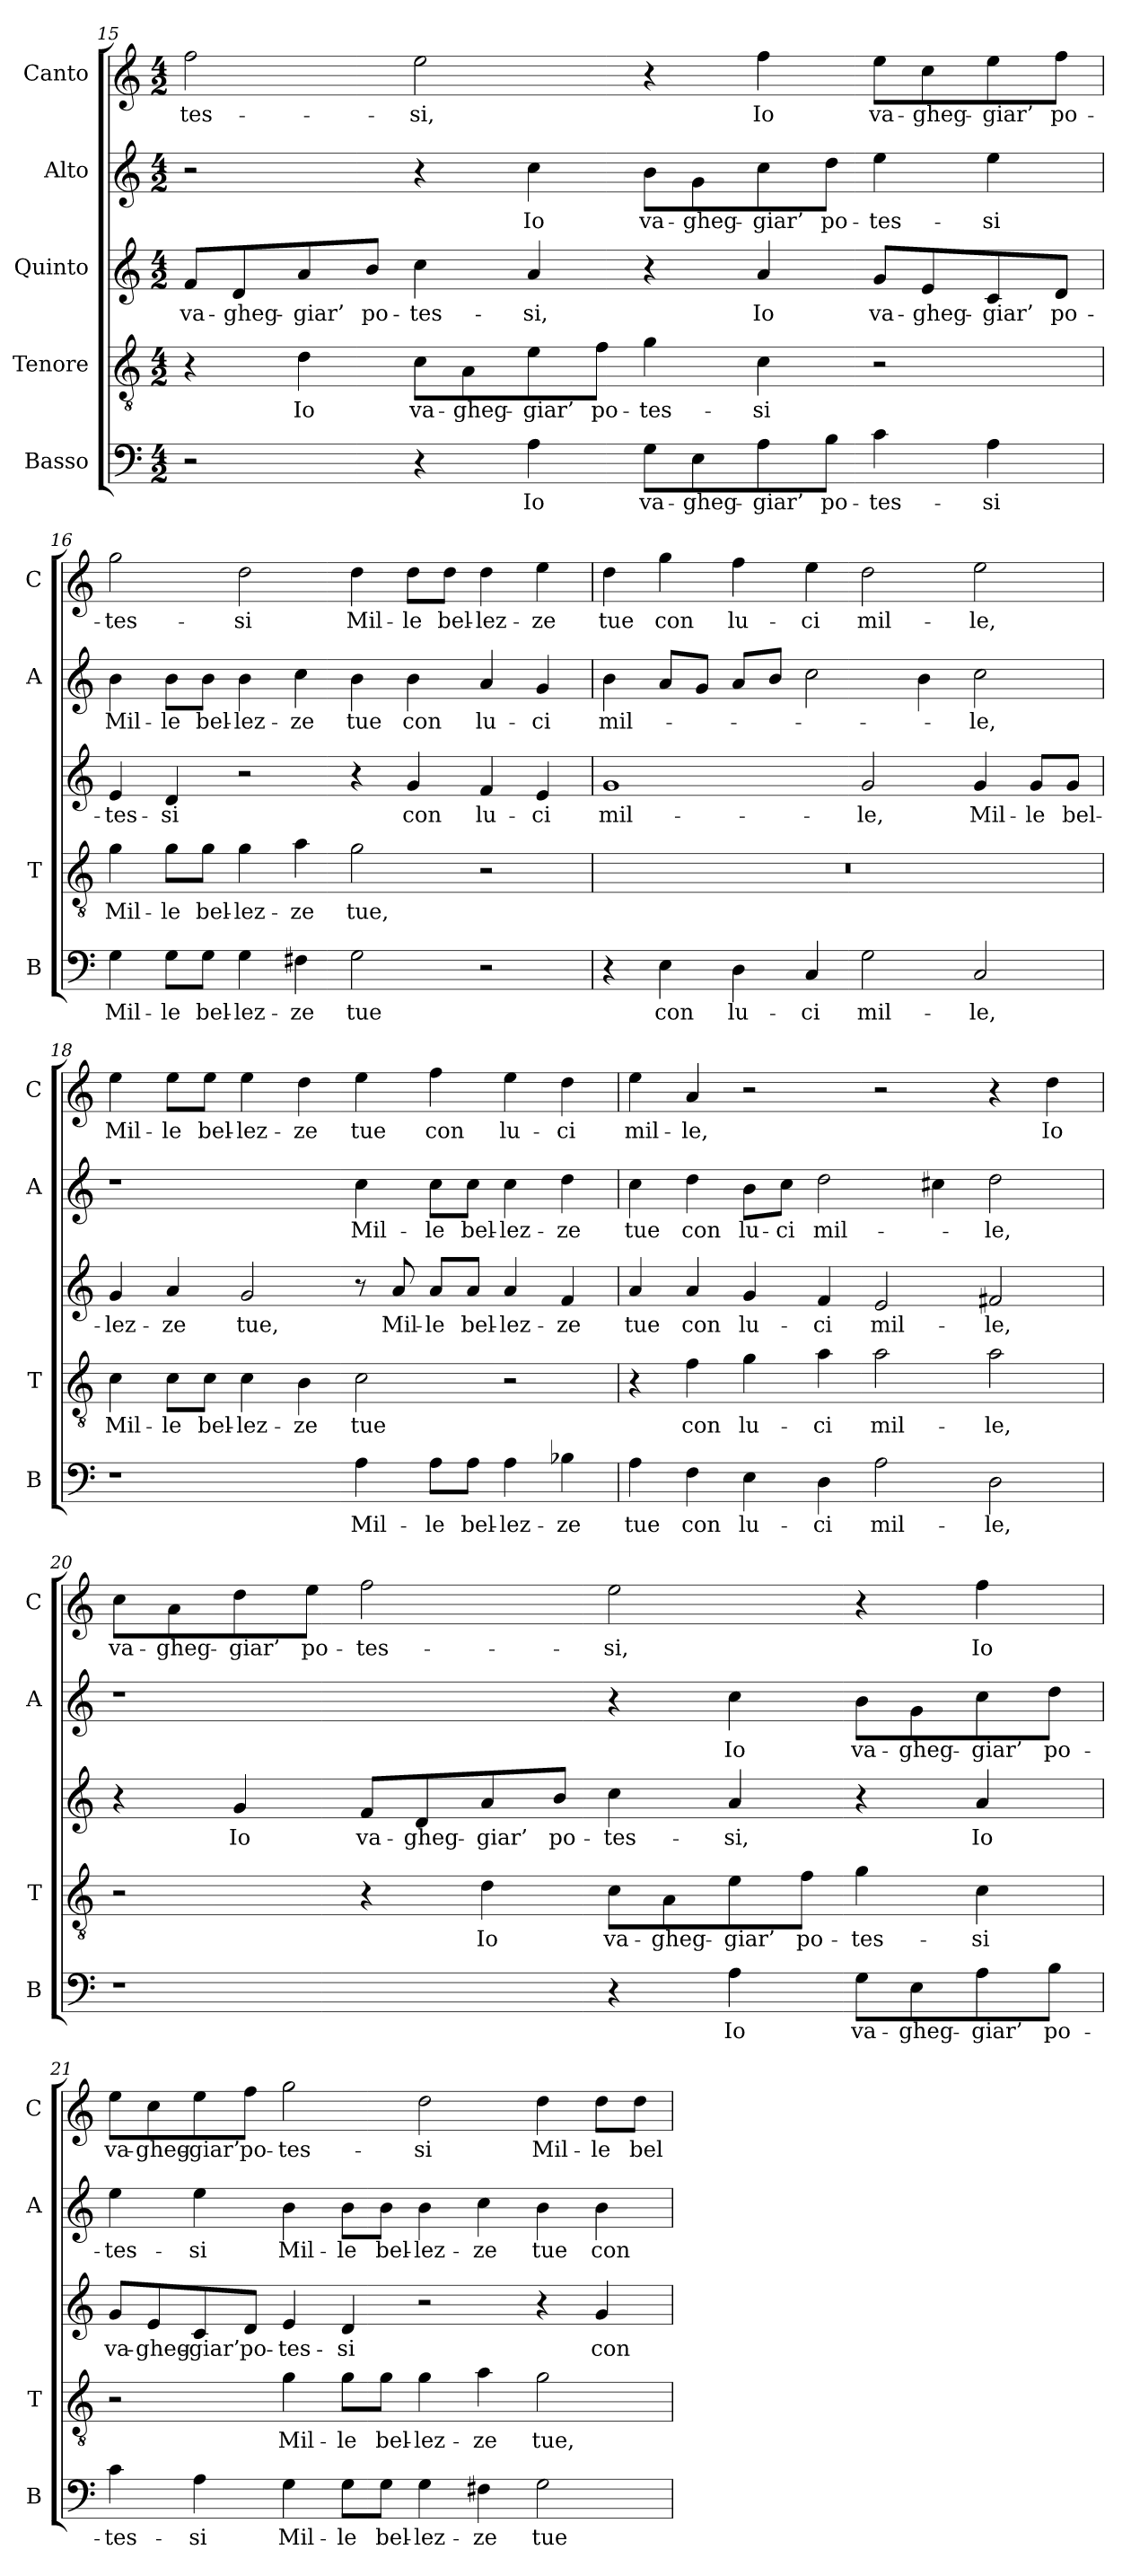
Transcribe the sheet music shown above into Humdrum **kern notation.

**kern	**text	**kern	**text	**kern	**text	**kern	**text	**kern	**text
*part5	*part5	*part4	*part4	*part3	*part3	*part2	*part2	*part1	*part1
*staff5	*staff5	*staff4	*staff4	*staff3	*staff3	*staff2	*staff2	*staff1	*staff1
*I"Basso	*	*I"Tenore	*	*I"Quinto	*	*I"Alto	*	*I"Canto	*
*I'B	*	*I'T	*	*	*	*I'A	*	*I'C	*
*clefF4	*	*clefGv2	*	*clefG2	*	*clefG2	*	*clefG2	*
*k[]	*	*k[]	*	*k[]	*	*k[]	*	*k[]	*
*M4/2	*	*M4/2	*	*M4/2	*	*M4/2	*	*M4/2	*
=15	=15	=15	=15	=15	=15	=15	=15	=15	=15
2r	.	4r	.	8fL	va-	2r	.	2ff	-tes-
.	.	.	.	8d	-gheg-	.	.	.	.
.	.	4d	Io	8a	-giar’	.	.	.	.
.	.	.	.	8bJ	po-	.	.	.	.
4r	.	8cL	va-	4cc	-tes-	4r	.	2ee	-si,
.	.	8A	-gheg-	.	.	.	.	.	.
4A	Io	8e	-giar’	4a	-si,	4cc	Io	.	.
.	.	8fJ	po-	.	.	.	.	.	.
8GL	va-	4g	-tes-	4r	.	8bL	va-	4r	.
8E	-gheg-	.	.	.	.	8g	-gheg-	.	.
8A	-giar’	4c	-si	4a	Io	8cc	-giar’	4ff	Io
8BJ	po-	.	.	.	.	8ddJ	po-	.	.
4c	-tes-	2r	.	8gL	va-	4ee	-tes-	8eeL	va-
.	.	.	.	8e	-gheg-	.	.	8cc	-gheg-
4A	-si	.	.	8c	-giar’	4ee	-si	8ee	-giar’
.	.	.	.	8dJ	po-	.	.	8ffJ	po-
=16	=16	=16	=16	=16	=16	=16	=16	=16	=16
4G	Mil-	4g	Mil-	4e	-tes-	4b	Mil-	2gg	-tes-
8GL	-le	8gL	-le	4d	-si	8bL	-le	.	.
8GJ	bel-	8gJ	bel-	.	.	8bJ	bel-	.	.
4G	-lez-	4g	-lez-	2r	.	4b	-lez-	2dd	-si
4F#X	-ze	4a	-ze	.	.	4cc	-ze	.	.
2G	tue	2g	tue,	4r	.	4b	tue	4dd	Mil-
.	.	.	.	4g	con	4b	con	8ddL	-le
.	.	.	.	.	.	.	.	8ddJ	bel-
2r	.	2r	.	4f	lu-	4a	lu-	4dd	-lez-
.	.	.	.	4e	-ci	4g	-ci	4ee	-ze
=17	=17	=17	=17	=17	=17	=17	=17	=17	=17
4r	.	0r	.	1g	mil-	4b	mil-	4dd	tue
4E	con	.	.	.	.	8aL	.	4gg	con
.	.	.	.	.	.	8gJ	.	.	.
4D	lu-	.	.	.	.	8aL	.	4ff	lu-
.	.	.	.	.	.	8bJ	.	.	.
4C	-ci	.	.	.	.	2cc	.	4ee	-ci
2G	mil-	.	.	2g	-le,	.	.	2dd	mil-
.	.	.	.	.	.	4b	.	.	.
2C	-le,	.	.	4g	Mil-	2cc	-le,	2ee	-le,
.	.	.	.	8gL	-le	.	.	.	.
.	.	.	.	8gJ	bel-	.	.	.	.
=18	=18	=18	=18	=18	=18	=18	=18	=18	=18
1r	.	4c	Mil-	4g	-lez-	1r	.	4ee	Mil-
.	.	8cL	-le	4a	-ze	.	.	8eeL	-le
.	.	8cJ	bel-	.	.	.	.	8eeJ	bel-
.	.	4c	-lez-	2g	tue,	.	.	4ee	-lez-
.	.	4B	-ze	.	.	.	.	4dd	-ze
4A	Mil-	2c	tue	8r	.	4cc	Mil-	4ee	tue
.	.	.	.	8a	Mil-	.	.	.	.
8AL	-le	.	.	8aL	-le	8ccL	-le	4ff	con
8AJ	bel-	.	.	8aJ	bel-	8ccJ	bel-	.	.
4A	-lez-	2r	.	4a	-lez-	4cc	-lez-	4ee	lu-
4B-X	-ze	.	.	4f	-ze	4dd	-ze	4dd	-ci
=19	=19	=19	=19	=19	=19	=19	=19	=19	=19
4A	tue	4r	.	4a	tue	4cc	tue	4ee	mil-
4F	con	4f	con	4a	con	4dd	con	4a	-le,
4E	lu-	4g	lu-	4g	lu-	8bL	lu-	2r	.
.	.	.	.	.	.	8ccJ	-ci	.	.
4D	-ci	4a	-ci	4f	-ci	2dd	mil-	.	.
2A	mil-	2a	mil-	2e	mil-	.	.	2r	.
.	.	.	.	.	.	4cc#X	.	.	.
2D	-le,	2a	-le,	2f#X	-le,	2dd	-le,	4r	.
.	.	.	.	.	.	.	.	4dd	Io
=20	=20	=20	=20	=20	=20	=20	=20	=20	=20
1r	.	2r	.	4r	.	1r	.	8ccL	va-
.	.	.	.	.	.	.	.	8a	-gheg-
.	.	.	.	4g	Io	.	.	8dd	-giar’
.	.	.	.	.	.	.	.	8eeJ	po-
.	.	4r	.	8fL	va-	.	.	2ff	-tes-
.	.	.	.	8d	-gheg-	.	.	.	.
.	.	4d	Io	8a	-giar’	.	.	.	.
.	.	.	.	8bJ	po-	.	.	.	.
4r	.	8cL	va-	4cc	-tes-	4r	.	2ee	-si,
.	.	8A	-gheg-	.	.	.	.	.	.
4A	Io	8e	-giar’	4a	-si,	4cc	Io	.	.
.	.	8fJ	po-	.	.	.	.	.	.
8GL	va-	4g	-tes-	4r	.	8bL	va-	4r	.
8E	-gheg-	.	.	.	.	8g	-gheg-	.	.
8A	-giar’	4c	-si	4a	Io	8cc	-giar’	4ff	Io
8BJ	po-	.	.	.	.	8ddJ	po-	.	.
=21	=21	=21	=21	=21	=21	=21	=21	=21	=21
4c	-tes-	2r	.	8gL	va-	4ee	-tes-	8eeL	va-
.	.	.	.	8e	-gheg-	.	.	8cc	-gheg-
4A	-si	.	.	8c	-giar’	4ee	-si	8ee	-giar’
.	.	.	.	8dJ	po-	.	.	8ffJ	po-
4G	Mil-	4g	Mil-	4e	-tes-	4b	Mil-	2gg	-tes-
8GL	-le	8gL	-le	4d	-si	8bL	-le	.	.
8GJ	bel-	8gJ	bel-	.	.	8bJ	bel-	.	.
4G	-lez-	4g	-lez-	2r	.	4b	-lez-	2dd	-si
4F#X	-ze	4a	-ze	.	.	4cc	-ze	.	.
2G	tue	2g	tue,	4r	.	4b	tue	4dd	Mil-
.	.	.	.	4g	con	4b	con	8ddL	-le
.	.	.	.	.	.	.	.	8ddJ	bel-
=	=	=	=	=	=	=	=	=	=
*-	*-	*-	*-	*-	*-	*-	*-	*-	*-
